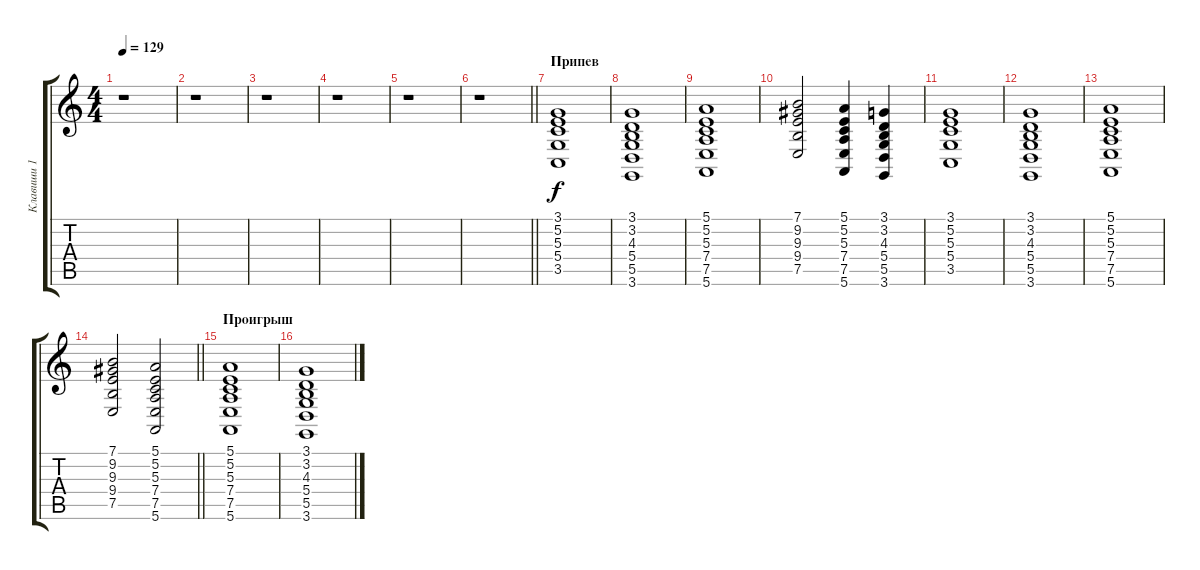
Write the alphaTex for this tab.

\track ("Клавиши 1" "Клавиши 1") {instrument churchorgan}
\staff {score tabs}
\tuning (E4 B3 G3 D3 A2 E2) {hide}
\ts (4 4)
\tempo 129
\clef g2
\ks c
r.1{dy f} |
r.1 |
r.1 |
r.1 |
r.1 |
\barLineRight lightlight
r.1 |
\section ("" "Припев")
(3.1 5.2 5.3 5.4 3.5).1 |
(3.1 3.2 4.3 5.4 5.5 3.6).1 |
(5.1 5.2 5.3 7.4 7.5 5.6).1 |
(7.1 9.2 9.3 9.4 7.5).2 (5.1 5.2 5.3 7.4 7.5 5.6).4 (3.1 3.2 4.3 5.4 5.5 3.6).4 |
(3.1 5.2 5.3 5.4 3.5).1 |
(3.1 3.2 4.3 5.4 5.5 3.6).1 |
(5.1 5.2 5.3 7.4 7.5 5.6).1 |
\barLineRight lightlight
(7.1 9.2 9.3 9.4 7.5).2 (5.1 5.2 5.3 7.4 7.5 5.6).2 |
\section ("" "Проигрыш")
(5.1 5.2 5.3 7.4 7.5 5.6).1 |
(3.1 3.2 4.3 5.4 5.5 3.6).1
